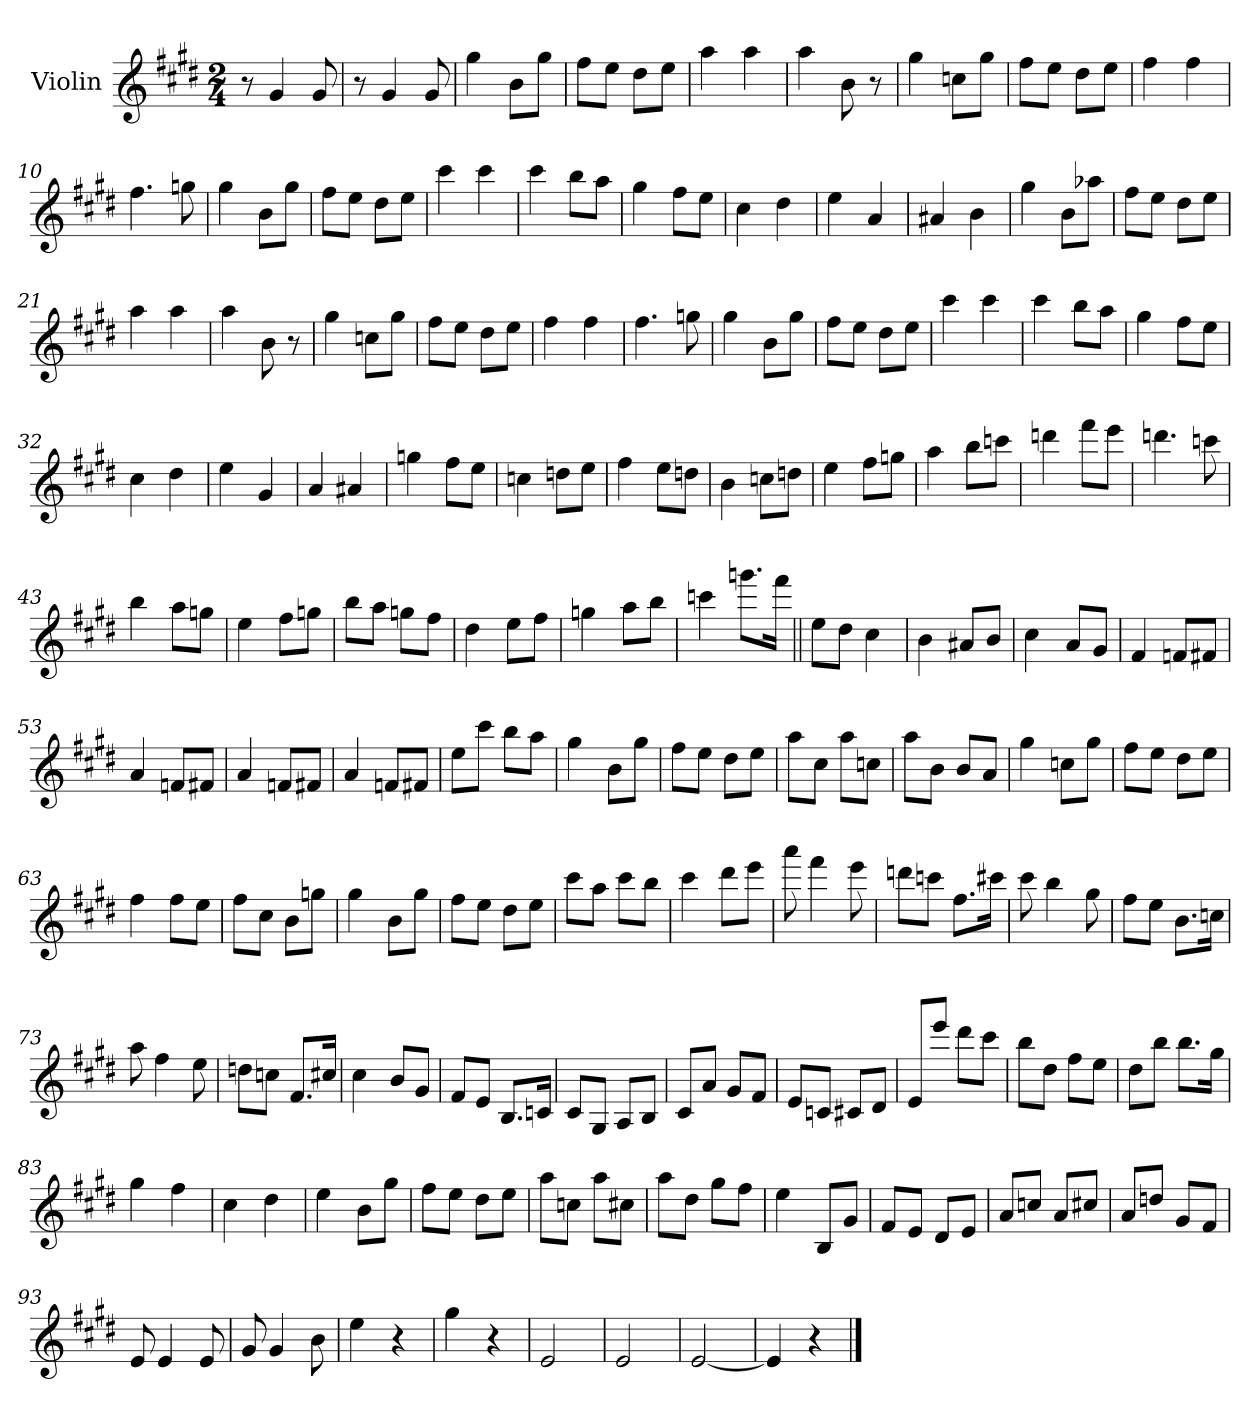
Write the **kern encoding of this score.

**kern
*part1
*staff1
*I"Violin
*I'Vln
*clefG2
*k[f#c#g#d#]
*E:
*M2/4
=1
8r
4g#/
8g#/
=2
8r
4g#/
8g#/
=3
4gg#\
8b\L
8gg#\J
=4
8ff#\L
8ee\J
8dd#\L
8ee\J
=5
4aa\
4aa\
=6
4aa\
8b\
8r
=7
4gg#\
8ccn\L
8gg#\J
=8
8ff#\L
8ee\J
8dd#\L
8ee\J
!!LO:LB:g=z
=9
4ff#\
4ff#\
=10
4.ff#\
8ggn\
=11
4gg#\
8b\L
8gg#\J
=12
8ff#\L
8ee\J
8dd#\L
8ee\J
=13
4ccc#\
4ccc#\
=14
4ccc#\
8bb\L
8aa\J
=15
4gg#\
8ff#\L
8ee\J
=16
4cc#\
4dd#\
!!LO:LB:g=z
=17
4ee\
4a/
=18
4a#X/
4b\
=19
4gg#\
8b\L
8aa-X\J
=20
8ff#\L
8ee\J
8dd#\L
8ee\J
=21
4aa\
4aa\
=22
4aa\
8b\
8r
=23
4gg#\
8ccn\L
8gg#\J
=24
8ff#\L
8ee\J
8dd#\L
8ee\J
!!LO:LB:g=z
=25
4ff#\
4ff#\
=26
4.ff#\
8ggn\
=27
4gg#\
8b\L
8gg#\J
=28
8ff#\L
8ee\J
8dd#\L
8ee\J
=29
4ccc#\
4ccc#\
=30
4ccc#\
8bb\L
8aa\J
=31
4gg#\
8ff#\L
8ee\J
=32
4cc#\
4dd#\
!!LO:LB:g=z
=33
4ee\
4g#/
=34
4a/
4a#X/
=35
4ggn\
8ff#\L
8ee\J
=36
4ccn\
8ddn\L
8ee\J
=37
4ff#\
8ee\L
8ddn\J
=38
4b\
8ccn\L
8ddn\J
=39
4ee\
8ff#\L
8ggn\J
=40
4aa\
8bb\L
8cccn\J
!!LO:LB:g=z
=41
4dddn\
8fff#\L
8eee\J
=42
4.dddn\
8cccn\
=43
4bb\
8aa\L
8ggn\J
=44
4ee\
8ff#\L
8ggn\J
=45
8bb\L
8aa\J
8ggn\L
8ff#\J
=46
4dd#\
8ee\L
8ff#\J
=47
4ggn\
8aa\L
8bb\J
=48
4cccn\
8.gggn\L
16fff#\Jk
!!LO:LB:g=z
=49||
8ee\L
8dd#\J
4cc#\
=50
4b\
8a#X/L
8b/J
=51
4cc#\
8a/L
8g#/J
=52
4f#/
8fn/L
8f#X/J
=53
4a/
8fn/L
8f#X/J
=54
4a/
8fn/L
8f#X/J
=55
4a/
8fn/L
8f#X/J
=56
8ee\L
8ccc#\J
8bb\L
8aa\J
!!LO:LB:g=z
=57
4gg#\
8b\L
8gg#\J
=58
8ff#\L
8ee\J
8dd#\L
8ee\J
=59
8aa\L
8cc#\J
8aa\L
8ccn\J
=60
8aa\L
8b\J
8b/L
8a/J
=61
4gg#\
8ccn\L
8gg#\J
=62
8ff#\L
8ee\J
8dd#\L
8ee\J
=63
4ff#\
8ff#\L
8ee\J
=64
8ff#\L
8cc#\J
8b\L
8ggn\J
!!LO:PB:g=z
=65
4gg#\
8b\L
8gg#\J
=66
8ff#\L
8ee\J
8dd#\L
8ee\J
=67
8ccc#\L
8aa\J
8ccc#\L
8bb\J
=68
4ccc#\
8ddd#\L
8eee\J
=69
8aaa\
4fff#\
8eee\
=70
8dddn\L
8cccn\J
8.ff#\L
16ccc#X\Jk
=71
8ccc#\
4bb\
8gg#\
=72
8ff#\L
8ee\J
8.b\L
16ccn\Jk
!!LO:LB:g=z
=73
8aa\
4ff#\
8ee\
=74
8ddn\L
8ccn\J
8.f#/L
16cc#X/Jk
=75
4cc#\
8b/L
8g#/J
=76
8f#/L
8e/J
8.B/L
16cn/Jk
=77
8c#/L
8G#/J
8A/L
8B/J
=78
8c#/L
8a/J
8g#/L
8f#/J
=79
8e/L
8cn/J
8c#X/L
8d#/J
=80
8e/L
8eee/J
8ddd#\L
8ccc#\J
!!LO:LB:g=z
=81
8bb\L
8dd#\J
8ff#\L
8ee\J
=82
8dd#\L
8bb\J
8.bb\L
16gg#\Jk
=83
4gg#\
4ff#\
=84
4cc#\
4dd#\
=85
4ee\
8b\L
8gg#\J
=86
8ff#\L
8ee\J
8dd#\L
8ee\J
=87
8aa\L
8ccn\J
8aa\L
8cc#X\J
=88
8aa\L
8dd#\J
8gg#\L
8ff#\J
!!LO:LB:g=z
=89
4ee\
8B/L
8g#/J
=90
8f#/L
8e/J
8d#/L
8e/J
=91
8a/L
8ccn/J
8a/L
8cc#X/J
=92
8a/L
8ddn/J
8g#/L
8f#/J
=93
8e/
4e/
8e/
=94
8g#/
4g#/
8b\
!!LO:LB:g=z
=95
4ee\
4r
=96
4gg#\
4r
=97
2e/
=98
2e/
=99
[2e/
=100
4e/]
4r
==
*-
